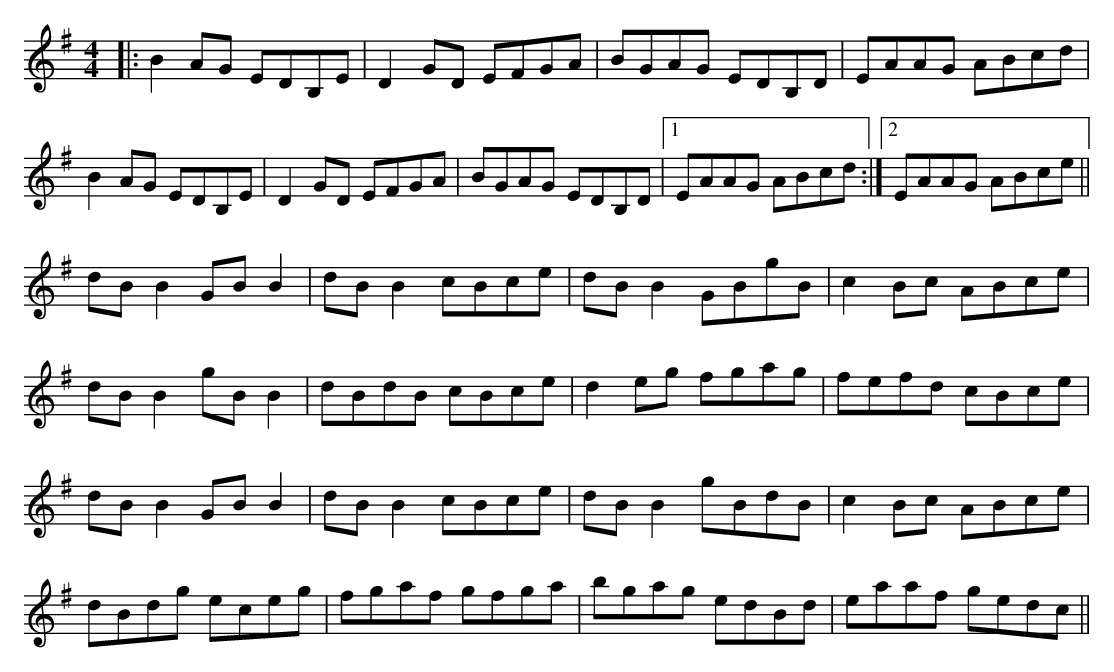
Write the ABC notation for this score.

X:1
M:4/4
K:G
|:B2 AG EDB,E|D2 GD EFGA|BGAG EDB,D|EAAG ABcd|
B2 AG EDB,E|D2 GD EFGA|BGAG EDB,D|1 EAAG ABcd:|2 EAAG ABce||
dB B2 GB B2|dB B2 cBce|dB B2 GBgB|c2 Bc ABce|
dB B2 gB B2|dBdB cBce|d2 eg fgag|fefd cBce|
dB B2 GB B2|dB B2 cBce|dB B2 gBdB|c2 Bc ABce|
dBdg eceg|fgaf gfga|bgag edBd|eaaf gedc||
